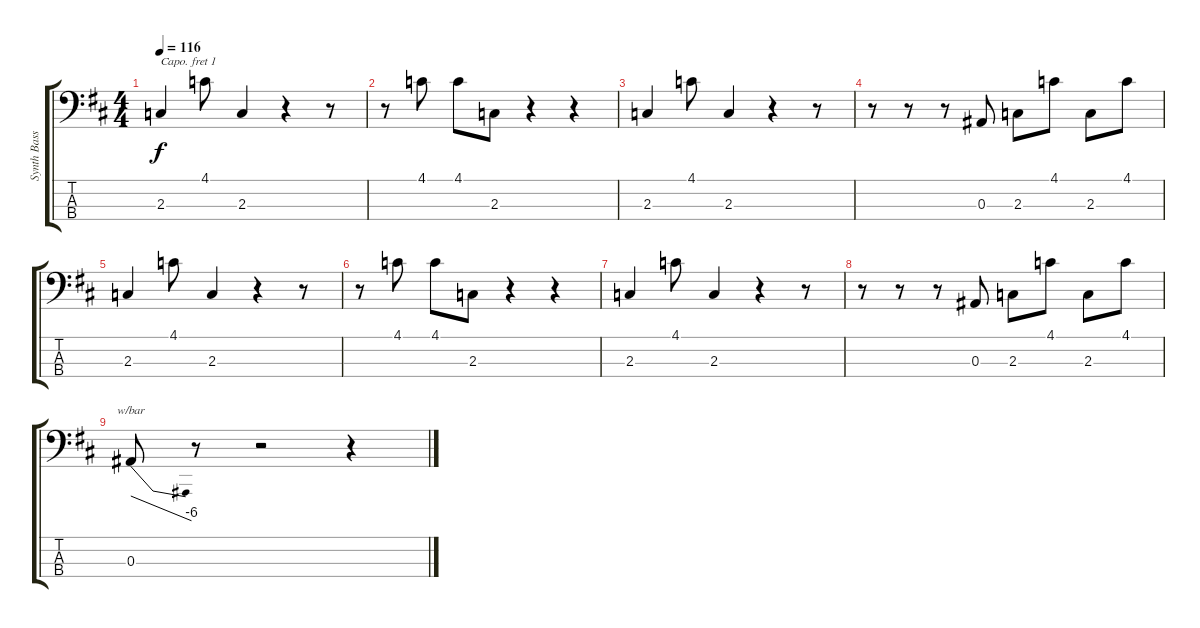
\track ("Synth Bass" "Synth Bass") {instrument synthbass1}
\staff {score tabs}
\capo 1
\tuning (G2 D2 A1 E1) {hide}
\ts (4 4)
\tempo 116
\clef f4
\ks bminor
2.3.4{dy f} 4.1.8 2.3.4 r.4 r.8 |
r.8 4.1.8 4.1.8 2.3.8 r.4 r.4 |
2.3.4 4.1.8 2.3.4 r.4 r.8 |
r.8 r.8 r.8 0.3.8 2.3.8 4.1.8 2.3.8 4.1.8 |
2.3.4 4.1.8 2.3.4 r.4 r.8 |
r.8 4.1.8 4.1.8 2.3.8 r.4 r.4 |
2.3.4 4.1.8 2.3.4 r.4 r.8 |
r.8 r.8 r.8 0.3.8 2.3.8 4.1.8 2.3.8 4.1.8 |
0.3.8{tbe (dive default 0 0 60 -24)} r.8 r.2 r.4
